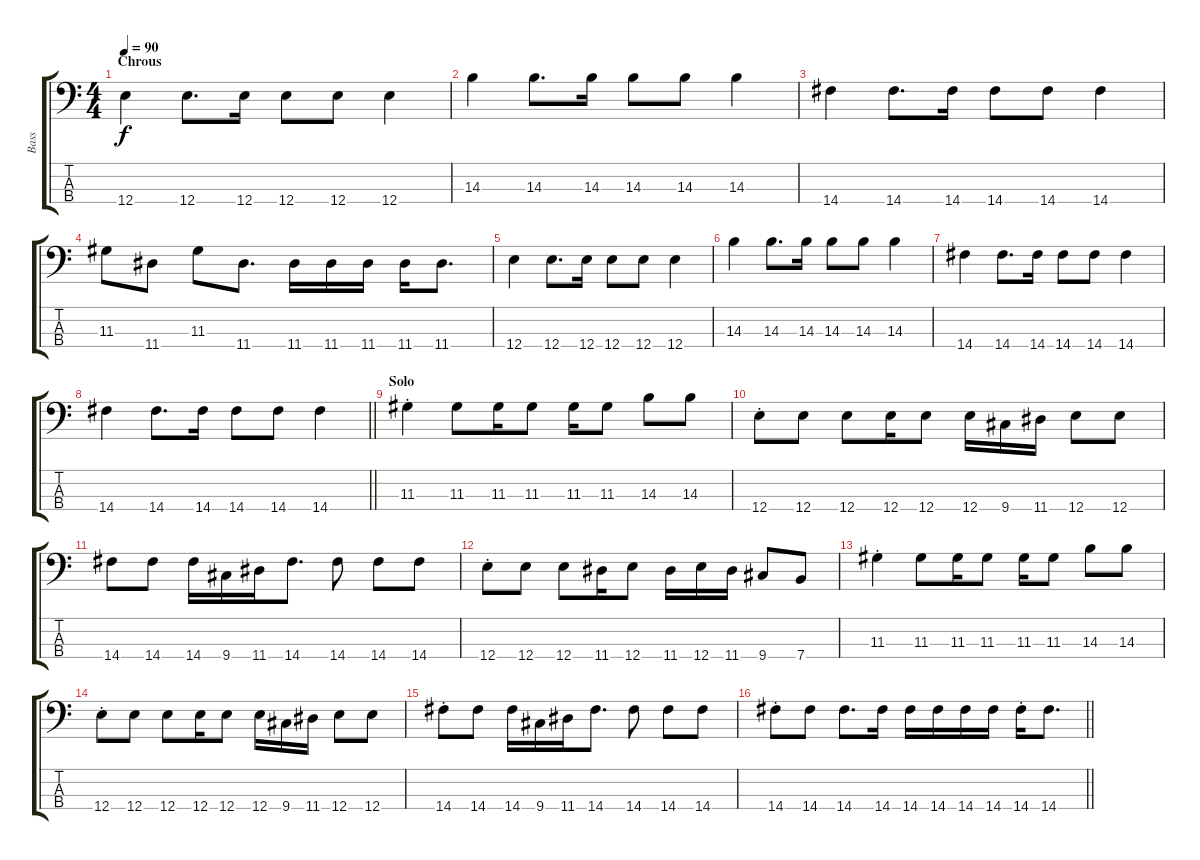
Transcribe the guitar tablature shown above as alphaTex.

\track ("Bass" "Bass") {instrument electricbassfinger}
\staff {score tabs}
\tuning (G2 D2 A1 E1) {hide}
\ts (4 4)
\section ("" "Chrous")
\tempo 90
\clef f4
\ks c
12.4.4{dy f} 12.4.8{d} 12.4.16 12.4.8 12.4.8 12.4.4 |
14.3.4 14.3.8{d} 14.3.16 14.3.8 14.3.8 14.3.4 |
14.4.4 14.4.8{d} 14.4.16 14.4.8 14.4.8 14.4.4 |
11.3.8 11.4.8 11.3.8 11.4.8{d} 11.4.16 11.4.16 11.4.16 11.4.16 11.4.8{d} |
12.4.4 12.4.8{d} 12.4.16 12.4.8 12.4.8 12.4.4 |
14.3.4 14.3.8{d} 14.3.16 14.3.8 14.3.8 14.3.4 |
14.4.4 14.4.8{d} 14.4.16 14.4.8 14.4.8 14.4.4 |
\barLineRight lightlight
14.4.4 14.4.8{d} 14.4.16 14.4.8 14.4.8 14.4.4 |
\section ("" "Solo")
11.3{st}.4 11.3.8 11.3.16 11.3.8 11.3.16 11.3.8 14.3.8 14.3.8 |
12.4{st}.8 12.4.8 12.4.8 12.4.16 12.4.8 12.4.16 9.4.16 11.4.16 12.4.8 12.4.8 |
14.4.8 14.4.8 14.4.16 9.4.16 11.4.16 14.4.8{d} 14.4.8 14.4.8 14.4.8 |
12.4{st}.8 12.4.8 12.4.8 11.4.16 12.4.8 11.4.16 12.4.16 11.4.16 9.4.8 7.4.8 |
11.3{st}.4 11.3.8 11.3.16 11.3.8 11.3.16 11.3.8 14.3.8 14.3.8 |
12.4{st}.8 12.4.8 12.4.8 12.4.16 12.4.8 12.4.16 9.4.16 11.4.16 12.4.8 12.4.8 |
14.4{st}.8 14.4.8 14.4.16 9.4.16 11.4.16 14.4.8{d} 14.4.8 14.4.8 14.4.8 |
\barLineRight lightlight
14.4{st}.8 14.4.8 14.4.8{d} 14.4.16 14.4.16 14.4.16 14.4.16 14.4.16 14.4{st}.16 14.4.8{d}
